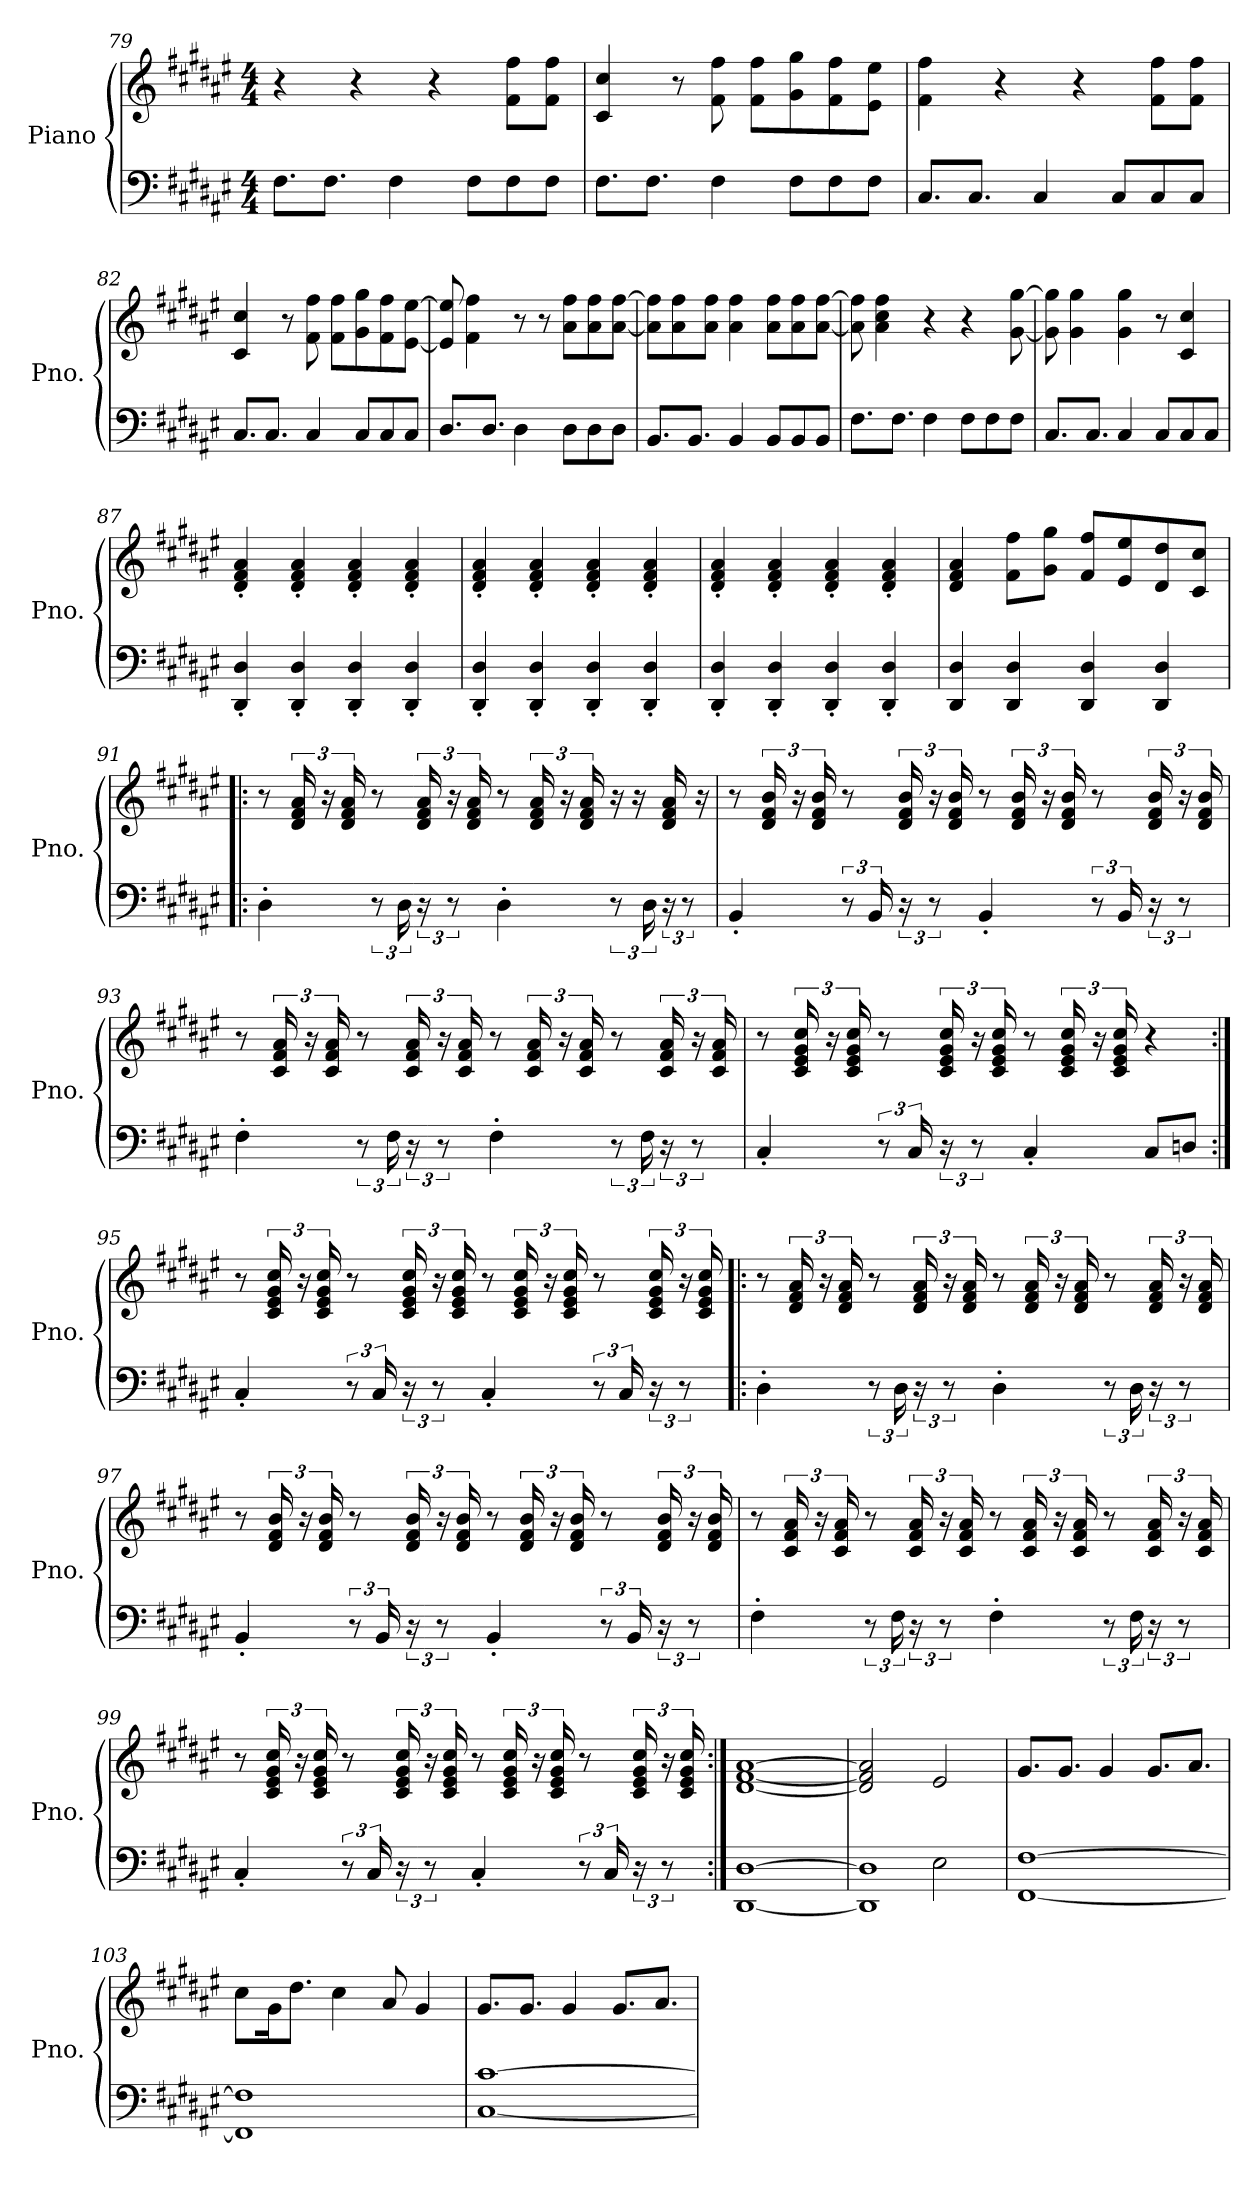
**kern	**kern
*part1	*part1
*staff2	*staff1
*I"Piano	*
*I'Pno.	*
*clefF4	*clefG2
*k[f#c#g#d#a#e#]	*k[f#c#g#d#a#e#]
*M4/4	*M4/4
=79	=79
8.F#\L	4r
8.F#\J	.
.	4r
4F#\	.
.	4r
8F#\L	.
8F#\	8f#\ 8ff#\L
8F#\J	8f#\ 8ff#\J
!!LO:LB:g=z
=80	=80
8.F#\L	4c#/ 4cc#/
8.F#\J	.
.	8r
4F#\	8f#\ 8ff#\
.	8f#\ 8ff#\L
8F#\L	8g#\ 8gg#\
8F#\	8f#\ 8ff#\
8F#\J	8e#\ 8ee#\J
=81	=81
8.C#/L	4f#\ 4ff#\
8.C#/J	.
.	4r
4C#/	.
.	4r
8C#/L	.
8C#/	8f#\ 8ff#\L
8C#/J	8f#\ 8ff#\J
=82	=82
8.C#/L	4c#/ 4cc#/
8.C#/J	.
.	8r
4C#/	8f#\ 8ff#\
.	8f#\ 8ff#\L
8C#/L	8g#\ 8gg#\
8C#/	8f#\ 8ff#\
8C#/J	[8e#\ [8ee#\J
=83	=83
8.D#/L	8e#/] 8ee#/]
.	4f#\ 4ff#\
8.D#/J	.
4D#\	8r
.	8r
8D#\L	8a#\ 8ff#\L
8D#\	8a#\ 8ff#\
8D#\J	[8a#\ [8ff#\J
=84	=84
8.BB/L	8a#\] 8ff#\]L
.	8a#\ 8ff#\
8.BB/J	.
.	8a#\ 8ff#\J
4BB/	4a#\ 4ff#\
8BB/L	8a#\ 8ff#\L
8BB/	8a#\ 8ff#\
8BB/J	[8a#\ [8ff#\J
!!LO:LB:g=z
=85	=85
8.F#\L	8a#\] 8ff#\]
.	4a#\ 4cc#\ 4ff#\
8.F#\J	.
4F#\	4r
8F#\L	4r
8F#\	.
8F#\J	[8g#\ [8gg#\
=86	=86
8.C#/L	8g#\] 8gg#\]
.	4g#\ 4gg#\
8.C#/J	.
4C#/	4g#\ 4gg#\
8C#/L	8r
8C#/	4c#/ 4cc#/
8C#/J	.
=87	=87
4DD#/' 4D#/'	4d#/' 4f#/' 4a#/'
4DD#/' 4D#/'	4d#/' 4f#/' 4a#/'
4DD#/' 4D#/'	4d#/' 4f#/' 4a#/'
4DD#/' 4D#/'	4d#/' 4f#/' 4a#/'
=88	=88
*	*MM110
4DD#/' 4D#/'	4d#/' 4f#/' 4a#/'
4DD#/' 4D#/'	4d#/' 4f#/' 4a#/'
4DD#/' 4D#/'	4d#/' 4f#/' 4a#/'
4DD#/' 4D#/'	4d#/' 4f#/' 4a#/'
=89	=89
*	*MM100
4DD#/' 4D#/'	4d#/' 4f#/' 4a#/'
4DD#/' 4D#/'	4d#/' 4f#/' 4a#/'
4DD#/' 4D#/'	4d#/' 4f#/' 4a#/'
4DD#/' 4D#/'	4d#/' 4f#/' 4a#/'
=90	=90
*	*MM90
4DD#/ 4D#/	4d#/ 4f#/ 4a#/
4DD#/ 4D#/	8f#\ 8ff#\L
.	8g#\ 8gg#\J
4DD#/ 4D#/	8f#/ 8ff#/L
.	8e#/ 8ee#/
4DD#/ 4D#/	8d#/ 8dd#/
.	8c#/ 8cc#/J
!!LO:LB:g=z
=91!|:	=91!|:
4D#'\	8r
.	24d#/ 24f#/ 24a#/
.	24r
.	24d#/ 24f#/ 24a#/
12r	8r
24D#\	.
24r	24d#/ 24f#/ 24a#/
12r	24r
.	24d#/ 24f#/ 24a#/
4D#'\	8r
.	24d#/ 24f#/ 24a#/
.	24r
.	24d#/ 24f#/ 24a#/
12r	16r
.	16r
24D#\	.
24r	16d#/ 16f#/ 16a#/
12r	.
.	16r
=92	=92
4BB'/	8r
.	24d#/ 24f#/ 24b/
.	24r
.	24d#/ 24f#/ 24b/
12r	8r
24BB/	.
24r	24d#/ 24f#/ 24b/
12r	24r
.	24d#/ 24f#/ 24b/
4BB'/	8r
.	24d#/ 24f#/ 24b/
.	24r
.	24d#/ 24f#/ 24b/
12r	8r
24BB/	.
24r	24d#/ 24f#/ 24b/
12r	24r
.	24d#/ 24f#/ 24b/
!!LO:LB:g=z
=93	=93
4F#'\	8r
.	24c#/ 24f#/ 24a#/
.	24r
.	24c#/ 24f#/ 24a#/
12r	8r
24F#\	.
24r	24c#/ 24f#/ 24a#/
12r	24r
.	24c#/ 24f#/ 24a#/
4F#'\	8r
.	24c#/ 24f#/ 24a#/
.	24r
.	24c#/ 24f#/ 24a#/
12r	8r
24F#\	.
24r	24c#/ 24f#/ 24a#/
12r	24r
.	24c#/ 24f#/ 24a#/
=94	=94
4C#'/	8r
.	24c#/ 24e#/ 24g#/ 24cc#/
.	24r
.	24c#/ 24e#/ 24g#/ 24cc#/
12r	8r
24C#/	.
24r	24c#/ 24e#/ 24g#/ 24cc#/
12r	24r
.	24c#/ 24e#/ 24g#/ 24cc#/
4C#'/	8r
.	24c#/ 24e#/ 24g#/ 24cc#/
.	24r
.	24c#/ 24e#/ 24g#/ 24cc#/
8C#/L	4r
8Dn/J	.
!!LO:PB:g=z
=95:|!	=95:|!
4C#'/	8r
.	24c#/ 24e#/ 24g#/ 24cc#/
.	24r
.	24c#/ 24e#/ 24g#/ 24cc#/
12r	8r
24C#/	.
24r	24c#/ 24e#/ 24g#/ 24cc#/
12r	24r
.	24c#/ 24e#/ 24g#/ 24cc#/
4C#'/	8r
.	24c#/ 24e#/ 24g#/ 24cc#/
.	24r
.	24c#/ 24e#/ 24g#/ 24cc#/
12r	8r
24C#/	.
24r	24c#/ 24e#/ 24g#/ 24cc#/
12r	24r
.	24c#/ 24e#/ 24g#/ 24cc#/
=96!|:	=96!|:
4D#'\	8r
.	24d#/ 24f#/ 24a#/
.	24r
.	24d#/ 24f#/ 24a#/
12r	8r
24D#\	.
24r	24d#/ 24f#/ 24a#/
12r	24r
.	24d#/ 24f#/ 24a#/
4D#'\	8r
.	24d#/ 24f#/ 24a#/
.	24r
.	24d#/ 24f#/ 24a#/
12r	8r
24D#\	.
24r	24d#/ 24f#/ 24a#/
12r	24r
.	24d#/ 24f#/ 24a#/
!!LO:LB:g=z
=97	=97
4BB'/	8r
.	24d#/ 24f#/ 24b/
.	24r
.	24d#/ 24f#/ 24b/
12r	8r
24BB/	.
24r	24d#/ 24f#/ 24b/
12r	24r
.	24d#/ 24f#/ 24b/
4BB'/	8r
.	24d#/ 24f#/ 24b/
.	24r
.	24d#/ 24f#/ 24b/
12r	8r
24BB/	.
24r	24d#/ 24f#/ 24b/
12r	24r
.	24d#/ 24f#/ 24b/
=98	=98
4F#'\	8r
.	24c#/ 24f#/ 24a#/
.	24r
.	24c#/ 24f#/ 24a#/
12r	8r
24F#\	.
24r	24c#/ 24f#/ 24a#/
12r	24r
.	24c#/ 24f#/ 24a#/
4F#'\	8r
.	24c#/ 24f#/ 24a#/
.	24r
.	24c#/ 24f#/ 24a#/
12r	8r
24F#\	.
24r	24c#/ 24f#/ 24a#/
12r	24r
.	24c#/ 24f#/ 24a#/
!!LO:LB:g=z
=99	=99
4C#'/	8r
.	24c#/ 24e#/ 24g#/ 24cc#/
.	24r
.	24c#/ 24e#/ 24g#/ 24cc#/
12r	8r
24C#/	.
24r	24c#/ 24e#/ 24g#/ 24cc#/
12r	24r
.	24c#/ 24e#/ 24g#/ 24cc#/
4C#'/	8r
.	24c#/ 24e#/ 24g#/ 24cc#/
.	24r
.	24c#/ 24e#/ 24g#/ 24cc#/
12r	8r
24C#/	.
24r	24c#/ 24e#/ 24g#/ 24cc#/
12r	24r
.	24c#/ 24e#/ 24g#/ 24cc#/
=100:|!	=100:|!
*	*MM130
[1DD# [1D#	[1d# [1f# [1a#
=101	=101
*^	*
1DD#] 1D#]	2ryy	2d#/] 2f#/] 2a#/]
.	2E#\	2e#/
*v	*v	*
=102	=102
[1FF# [1F#	8.g#/L
.	8.g#/J
.	4g#/
.	8.g#/L
.	8.a#/J
=103	=103
1FF#] 1F#]	8cc#\L
.	16g#\K
.	8.dd#\J
.	4cc#\
.	8a#/
.	4g#/
!!LO:LB:g=z
=104	=104
[1C# [1c#	8.g#/L
.	8.g#/J
.	4g#/
.	8.g#/L
.	8.a#/J
=	=
*-	*-
